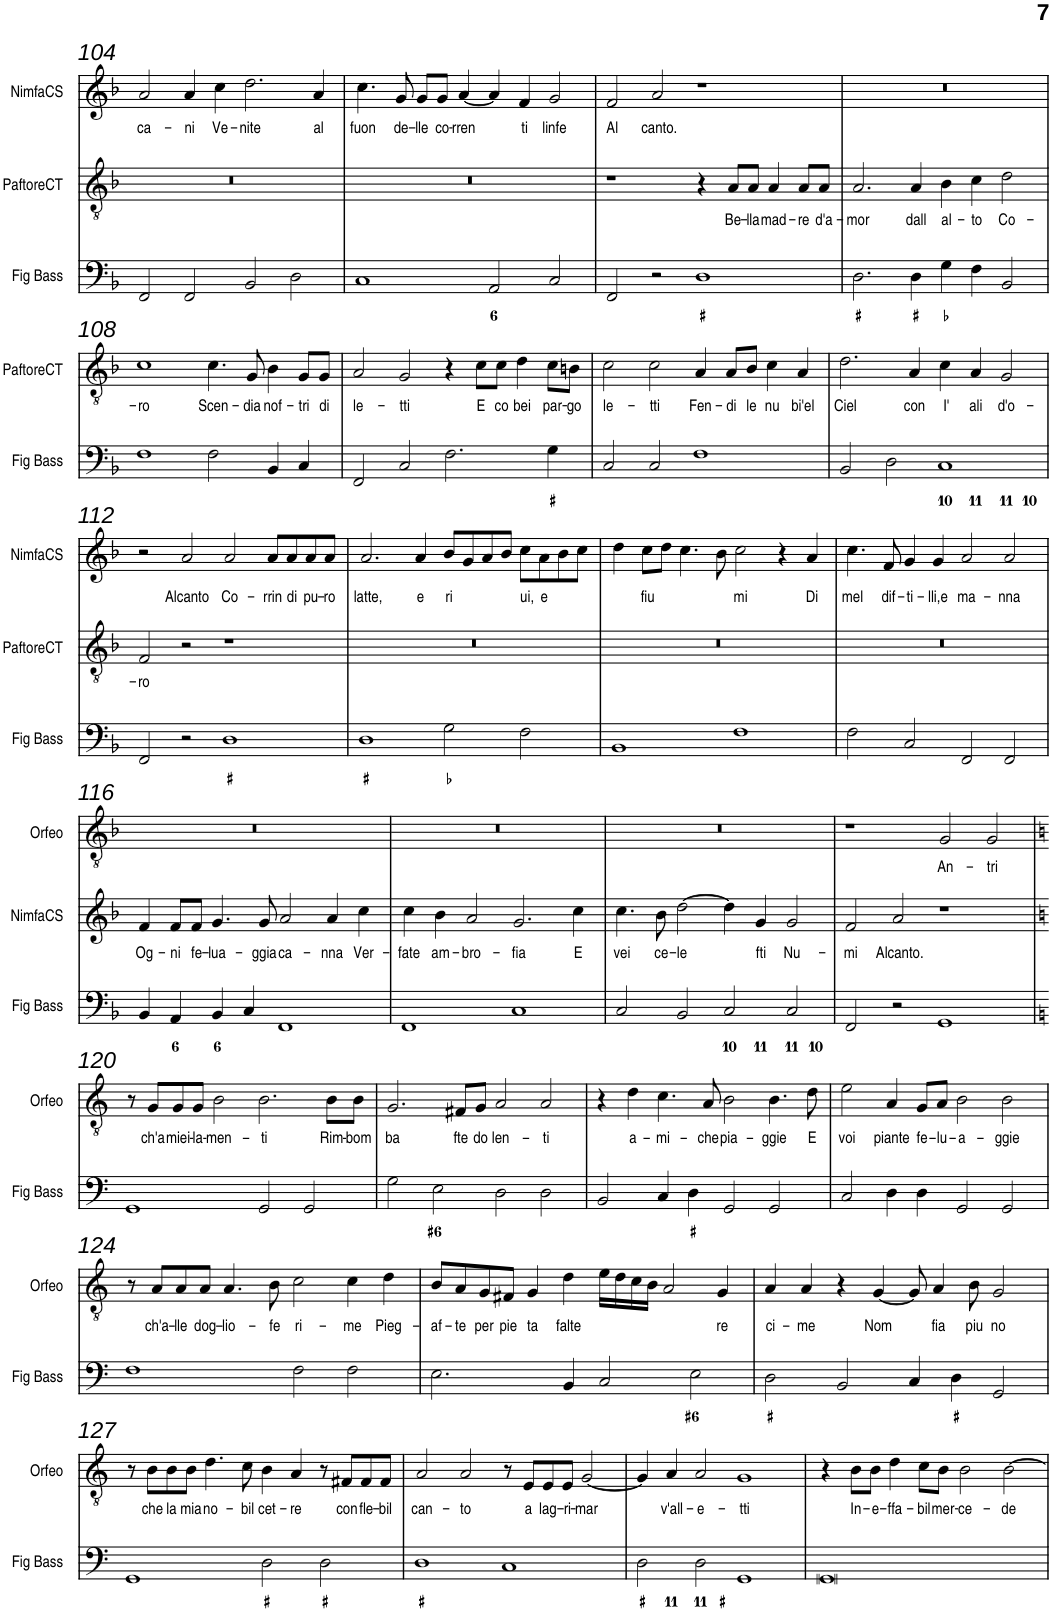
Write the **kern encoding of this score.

**kern	**kern	**text	**kern	**text	**kern	**text
*part4	*part3	*part3	*part2	*part2	*part1	*part1
*staff4	*staff3	*staff3	*staff2	*staff2	*staff1	*staff1
*I"Fig Bass	*I"Paftore del Coro	*	*I"Nimfa del Coro	*	*I"Orfeo	*
*I'Fig Bass	*	*	*	*	*I'Orfeo	*
!!LO:PB:g=z
*clefF4	*clefGv2	*	*clefG2	*	*clefGv2	*
*k[b-]	*k[b-]	*	*k[b-]	*	*k[b-]	*
*M4/2	*M4/2	*	*M4/2	*	*M4/2	*
=104	=104	=104	=104	=104	=104	=104
!	!	!	!	!LO:LY:b	!	!
2FF/	0r	.	2a/	ca-	0r	.
!	!	!	!	!LO:LY:b	!	!
2FF/	.	.	4a/	-ni	.	.
!	!	!	!	!LO:LY:b	!	!
.	.	.	4cc\	Ve-	.	.
!	!	!	!	!LO:LY:b	!	!
2BB-/	.	.	2.dd\	-nite	.	.
2D\	.	.	.	.	.	.
!	!	!	!	!LO:LY:b	!	!
.	.	.	4a/	al	.	.
=105	=105	=105	=105	=105	=105	=105
!	!	!	!	!LO:LY:b	!	!
1C	0r	.	4.cc\	fuon	0r	.
!	!	!	!	!LO:LY:b	!	!
.	.	.	8g/	de-	.	.
!	!	!	!	!LO:LY:b	!	!
.	.	.	8g/L	-lle	.	.
!	!	!	!	!LO:LY:b	!	!
.	.	.	8g/J	co-	.	.
!	!	!	!	!LO:LY:b	!	!
.	.	.	[4a/	-rren	.	.
2AA/	.	.	4a/]	.	.	.
!	!	!	!	!LO:LY:b	!	!
.	.	.	4f/	ti	.	.
!	!	!	!	!LO:LY:b	!	!
2C/	.	.	2g/	linfe	.	.
=106	=106	=106	=106	=106	=106	=106
!	!	!	!	!LO:LY:b	!	!
2FF/	1r	.	2f/	Al	0r	.
!	!	!	!	!LO:LY:b	!	!
2r	.	.	2a/	canto.	.	.
1D	4r	.	1r	.	.	.
!	!	!LO:LY:b	!	!	!	!
.	8A/L	Be-	.	.	.	.
!	!	!LO:LY:b	!	!	!	!
.	8A/J	-lla	.	.	.	.
!	!	!LO:LY:b	!	!	!	!
.	4A/	mad-	.	.	.	.
!	!	!LO:LY:b	!	!	!	!
.	8A/L	-re	.	.	.	.
!	!	!LO:LY:b	!	!	!	!
.	8A/J	d'a-	.	.	.	.
=107	=107	=107	=107	=107	=107	=107
!	!	!LO:LY:b	!	!	!	!
2.D\	2.A/	-mor	0r	.	0r	.
!	!	!LO:LY:b	!	!	!	!
4D\	4A/	dall	.	.	.	.
!	!	!LO:LY:b	!	!	!	!
4G\	4B-\	al-	.	.	.	.
!	!	!LO:LY:b	!	!	!	!
4F\	4c\	-to	.	.	.	.
!	!	!LO:LY:b	!	!	!	!
2BB-/	2d\	Co-	.	.	.	.
!!LO:LB:g=z
=108	=108	=108	=108	=108	=108	=108
!	!	!LO:LY:b	!	!	!	!
1F	1c	-ro	0r	.	0r	.
!	!	!LO:LY:b	!	!	!	!
2F\	4.c\	Scen-	.	.	.	.
!	!	!LO:LY:b	!	!	!	!
.	8G/	-dia	.	.	.	.
!	!	!LO:LY:b	!	!	!	!
4BB-/	4B-\	nof-	.	.	.	.
!	!	!LO:LY:b	!	!	!	!
4C/	8G/L	-tri	.	.	.	.
!	!	!LO:LY:b	!	!	!	!
.	8G/J	di	.	.	.	.
=109	=109	=109	=109	=109	=109	=109
!	!	!LO:LY:b	!	!	!	!
2FF/	2A/	le-	0r	.	0r	.
!	!	!LO:LY:b	!	!	!	!
2C/	2G/	-tti	.	.	.	.
2.F\	4r	.	.	.	.	.
!	!	!LO:LY:b	!	!	!	!
.	8c\L	E	.	.	.	.
!	!	!LO:LY:b	!	!	!	!
.	8c\J	co	.	.	.	.
!	!	!LO:LY:b	!	!	!	!
.	4d\	bei	.	.	.	.
!	!	!LO:LY:b	!	!	!	!
4G\	8c\L	par-	.	.	.	.
!	!	!LO:LY:b	!	!	!	!
.	8Bn\J	-go	.	.	.	.
=110	=110	=110	=110	=110	=110	=110
!	!	!LO:LY:b	!	!	!	!
2C/	2c\	le-	0r	.	0r	.
!	!	!LO:LY:b	!	!	!	!
2C/	2c\	-tti	.	.	.	.
!	!	!LO:LY:b	!	!	!	!
1F	4A/	Fen-	.	.	.	.
!	!	!LO:LY:b	!	!	!	!
.	8A/L	-di	.	.	.	.
!	!	!LO:LY:b	!	!	!	!
.	8B-/J	le	.	.	.	.
!	!	!LO:LY:b	!	!	!	!
.	4c\	nu	.	.	.	.
!	!	!LO:LY:b	!	!	!	!
.	4A/	bi'el	.	.	.	.
=111	=111	=111	=111	=111	=111	=111
!	!	!LO:LY:b	!	!	!	!
2BB-/	2.d\	Ciel	0r	.	0r	.
2D\	.	.	.	.	.	.
!	!	!LO:LY:b	!	!	!	!
.	4A/	con	.	.	.	.
!	!	!LO:LY:b	!	!	!	!
1C	4c\	I'	.	.	.	.
!	!	!LO:LY:b	!	!	!	!
.	4A/	ali	.	.	.	.
!	!	!LO:LY:b	!	!	!	!
.	2G/	d'o-	.	.	.	.
!!LO:LB:g=z
=112	=112	=112	=112	=112	=112	=112
!	!	!LO:LY:b	!	!	!	!
2FF/	2F/	-ro	2r	.	0r	.
!	!	!	!	!LO:LY:b	!	!
2r	2r	.	2a/	Alcanto	.	.
!	!	!	!	!LO:LY:b	!	!
1D	1r	.	2a/	Co-	.	.
!	!	!	!	!LO:LY:b	!	!
.	.	.	8a/L	-rrin	.	.
!	!	!	!	!LO:LY:b	!	!
.	.	.	8a/	di	.	.
!	!	!	!	!LO:LY:b	!	!
.	.	.	8a/	pu-	.	.
!	!	!	!	!LO:LY:b	!	!
.	.	.	8a/J	-ro	.	.
=113	=113	=113	=113	=113	=113	=113
!	!	!	!	!LO:LY:b	!	!
1D	0r	.	2.a/	latte,	0r	.
!	!	!	!	!LO:LY:b	!	!
.	.	.	4a/	e	.	.
!	!	!	!	!LO:LY:b	!	!
2G\	.	.	8b-/L	ri	.	.
.	.	.	8g/	.	.	.
.	.	.	8a/	.	.	.
.	.	.	8b-/J	.	.	.
!	!	!	!	!LO:LY:b	!	!
2F\	.	.	8cc\L	ui,	.	.
!	!	!	!	!LO:LY:b	!	!
.	.	.	8a\	e	.	.
.	.	.	8b-\	.	.	.
.	.	.	8cc\J	.	.	.
=114	=114	=114	=114	=114	=114	=114
1BB-	0r	.	4dd\	.	0r	.
!	!	!	!	!LO:LY:b	!	!
.	.	.	8cc\L	fiu	.	.
.	.	.	8dd\J	.	.	.
.	.	.	4.cc\	.	.	.
.	.	.	8b-\	.	.	.
!	!	!	!	!LO:LY:b	!	!
1F	.	.	2cc\	mi	.	.
.	.	.	4r	.	.	.
!	!	!	!	!LO:LY:b	!	!
.	.	.	4a/	Di	.	.
=115	=115	=115	=115	=115	=115	=115
!	!	!	!	!LO:LY:b	!	!
2F\	0r	.	4.cc\	mel	0r	.
!	!	!	!	!LO:LY:b	!	!
.	.	.	8f/	dif-	.	.
!	!	!	!	!LO:LY:b	!	!
2C/	.	.	4g/	-ti-	.	.
!	!	!	!	!LO:LY:b	!	!
.	.	.	4g/	-lli,e	.	.
!	!	!	!	!LO:LY:b	!	!
2FF/	.	.	2a/	ma-	.	.
!	!	!	!	!LO:LY:b	!	!
2FF/	.	.	2a/	-nna	.	.
!!LO:LB:g=z
=116	=116	=116	=116	=116	=116	=116
!	!	!	!	!LO:LY:b	!	!
4BB-/	0r	.	4f/	Og-	0r	.
!	!	!	!	!LO:LY:b	!	!
4AA/	.	.	8f/L	-ni	.	.
!	!	!	!	!LO:LY:b	!	!
.	.	.	8f/J	fe-	.	.
!	!	!	!	!LO:LY:b	!	!
4BB-/	.	.	4.g/	-lua-	.	.
4C/	.	.	.	.	.	.
!	!	!	!	!LO:LY:b	!	!
.	.	.	8g/	-ggia	.	.
!	!	!	!	!LO:LY:b	!	!
1FF	.	.	2a/	ca-	.	.
!	!	!	!	!LO:LY:b	!	!
.	.	.	4a/	-nna	.	.
!	!	!	!	!LO:LY:b	!	!
.	.	.	4cc\	Ver-	.	.
=117	=117	=117	=117	=117	=117	=117
!	!	!	!	!LO:LY:b	!	!
1FF	0r	.	4cc\	-fate	0r	.
!	!	!	!	!LO:LY:b	!	!
.	.	.	4b-\	am-	.	.
!	!	!	!	!LO:LY:b	!	!
.	.	.	2a/	-bro-	.	.
!	!	!	!	!LO:LY:b	!	!
1C	.	.	2.g/	-fia	.	.
!	!	!	!	!LO:LY:b	!	!
.	.	.	4cc\	E	.	.
=118	=118	=118	=118	=118	=118	=118
!	!	!	!	!LO:LY:b	!	!
2C/	0r	.	4.cc\	vei	0r	.
!	!	!	!	!LO:LY:b	!	!
.	.	.	8b-\	ce-	.	.
!	!	!	!	!LO:LY:b	!	!
2BB-/	.	.	[2dd\	-le	.	.
2C/	.	.	4dd\]	.	.	.
!	!	!	!	!LO:LY:b	!	!
.	.	.	4g/	fti	.	.
!	!	!	!	!LO:LY:b	!	!
2C/	.	.	2g/	Nu-	.	.
=119	=119	=119	=119	=119	=119	=119
!	!	!	!	!LO:LY:b	!	!
2FF/	0r	.	2f/	-mi	1r	.
!	!	!	!	!LO:LY:b	!	!
2r	.	.	2a/	Alcanto.	.	.
!	!	!	!	!	!	!LO:LY:b
1GG	.	.	1r	.	2G/	An-
!	!	!	!	!	!	!LO:LY:b
.	.	.	.	.	2G/	-tri
!!LO:LB:g=z
=120	=120	=120	=120	=120	=120	=120
*k[]	*k[]	*	*k[]	*	*k[]	*
1GG	0r	.	0r	.	8r	.
!	!	!	!	!	!	!LO:LY:b
.	.	.	.	.	8G/L	ch'a
!	!	!	!	!	!	!LO:LY:b
.	.	.	.	.	8G/	miei-
!	!	!	!	!	!	!LO:LY:b
.	.	.	.	.	8G/J	-la-
!	!	!	!	!	!	!LO:LY:b
.	.	.	.	.	2B\	-men-
!	!	!	!	!	!	!LO:LY:b
2GG/	.	.	.	.	2.B\	-ti
2GG/	.	.	.	.	.	.
!	!	!	!	!	!	!LO:LY:b
.	.	.	.	.	8B\L	Rim-
!	!	!	!	!	!	!LO:LY:b
.	.	.	.	.	8B\J	-bom
=121	=121	=121	=121	=121	=121	=121
!	!	!	!	!	!	!LO:LY:b
2G\	0r	.	0r	.	2.G/	ba
2E\	.	.	.	.	.	.
!	!	!	!	!	!	!LO:LY:b
.	.	.	.	.	8F#X/L	fte
!	!	!	!	!	!	!LO:LY:b
.	.	.	.	.	8G/J	do
!	!	!	!	!	!	!LO:LY:b
2D\	.	.	.	.	2A/	len-
!	!	!	!	!	!	!LO:LY:b
2D\	.	.	.	.	2A/	-ti
=122	=122	=122	=122	=122	=122	=122
2BB/	0r	.	0r	.	4r	.
!	!	!	!	!	!	!LO:LY:b
.	.	.	.	.	4d\	a-
!	!	!	!	!	!	!LO:LY:b
4C/	.	.	.	.	4.c\	-mi-
4D\	.	.	.	.	.	.
!	!	!	!	!	!	!LO:LY:b
.	.	.	.	.	8A/	-che
!	!	!	!	!	!	!LO:LY:b
2GG/	.	.	.	.	2B\	pia-
!	!	!	!	!	!	!LO:LY:b
2GG/	.	.	.	.	4.B\	-ggie
!	!	!	!	!	!	!LO:LY:b
.	.	.	.	.	8d\	E
=123	=123	=123	=123	=123	=123	=123
!	!	!	!	!	!	!LO:LY:b
2C/	0r	.	0r	.	2e\	voi
!	!	!	!	!	!	!LO:LY:b
4D\	.	.	.	.	4A/	piante
!	!	!	!	!	!	!LO:LY:b
4D\	.	.	.	.	8G/L	fe-
!	!	!	!	!	!	!LO:LY:b
.	.	.	.	.	8A/J	-lu-
!	!	!	!	!	!	!LO:LY:b
2GG/	.	.	.	.	2B\	-a-
!	!	!	!	!	!	!LO:LY:b
2GG/	.	.	.	.	2B\	-ggie
!!LO:LB:g=z
=124	=124	=124	=124	=124	=124	=124
1F	0r	.	0r	.	8r	.
!	!	!	!	!	!	!LO:LY:b
.	.	.	.	.	8A/L	ch'a-
!	!	!	!	!	!	!LO:LY:b
.	.	.	.	.	8A/	-lle
!	!	!	!	!	!	!LO:LY:b
.	.	.	.	.	8A/J	dog-
!	!	!	!	!	!	!LO:LY:b
.	.	.	.	.	4.A/	-lio-
!	!	!	!	!	!	!LO:LY:b
.	.	.	.	.	8B\	-fe
!	!	!	!	!	!	!LO:LY:b
2F\	.	.	.	.	2c\	ri-
!	!	!	!	!	!	!LO:LY:b
2F\	.	.	.	.	4c\	-me
!	!	!	!	!	!	!LO:LY:b
.	.	.	.	.	4d\	Pieg-
=125	=125	=125	=125	=125	=125	=125
!	!	!	!	!	!	!LO:LY:b
2.E\	0r	.	0r	.	8B/L	-af-
!	!	!	!	!	!	!LO:LY:b
.	.	.	.	.	8A/	-te
!	!	!	!	!	!	!LO:LY:b
.	.	.	.	.	8G/	per
!	!	!	!	!	!	!LO:LY:b
.	.	.	.	.	8F#X/J	pie
!	!	!	!	!	!	!LO:LY:b
.	.	.	.	.	4G/	ta
!	!	!	!	!	!	!LO:LY:b
4BB/	.	.	.	.	4d\	falte
2C/	.	.	.	.	16e\LL	.
.	.	.	.	.	16d\	.
.	.	.	.	.	16c\	.
.	.	.	.	.	16B\JJ	.
.	.	.	.	.	2A/	.
2E\	.	.	.	.	.	.
!	!	!	!	!	!	!LO:LY:b
.	.	.	.	.	4G/	re
=126	=126	=126	=126	=126	=126	=126
!	!	!	!	!	!	!LO:LY:b
2D\	0r	.	0r	.	4A/	ci-
!	!	!	!	!	!	!LO:LY:b
.	.	.	.	.	4A/	-me
2BB/	.	.	.	.	4r	.
!	!	!	!	!	!	!LO:LY:b
.	.	.	.	.	[4G/	Nom
4C/	.	.	.	.	8G/]	.
!	!	!	!	!	!	!LO:LY:b
.	.	.	.	.	4A/	fia
4D\	.	.	.	.	.	.
!	!	!	!	!	!	!LO:LY:b
.	.	.	.	.	8B\	piu
!	!	!	!	!	!	!LO:LY:b
2GG/	.	.	.	.	2G/	no
!!LO:LB:g=z
=127	=127	=127	=127	=127	=127	=127
1GG	0r	.	0r	.	8r	.
!	!	!	!	!	!	!LO:LY:b
.	.	.	.	.	8B\L	che
!	!	!	!	!	!	!LO:LY:b
.	.	.	.	.	8B\	la
!	!	!	!	!	!	!LO:LY:b
.	.	.	.	.	8B\J	mia
!	!	!	!	!	!	!LO:LY:b
.	.	.	.	.	4.d\	no-
!	!	!	!	!	!	!LO:LY:b
.	.	.	.	.	8c\	-bil
!	!	!	!	!	!	!LO:LY:b
2D\	.	.	.	.	4B\	cet-
!	!	!	!	!	!	!LO:LY:b
.	.	.	.	.	4A/	-re
2D\	.	.	.	.	8r	.
!	!	!	!	!	!	!LO:LY:b
.	.	.	.	.	8F#X/L	con
!	!	!	!	!	!	!LO:LY:b
.	.	.	.	.	8F#/	fle-
!	!	!	!	!	!	!LO:LY:b
.	.	.	.	.	8F#/J	-bil
=128	=128	=128	=128	=128	=128	=128
!	!	!	!	!	!	!LO:LY:b
1D	0r	.	0r	.	2A/	can-
!	!	!	!	!	!	!LO:LY:b
.	.	.	.	.	2A/	-to
1C	.	.	.	.	8r	.
!	!	!	!	!	!	!LO:LY:b
.	.	.	.	.	8E/L	a
!	!	!	!	!	!	!LO:LY:b
.	.	.	.	.	8E/	lag-
!	!	!	!	!	!	!LO:LY:b
.	.	.	.	.	8E/J	-ri-
!	!	!	!	!	!	!LO:LY:b
.	.	.	.	.	[2G/	-mar
=129	=129	=129	=129	=129	=129	=129
2D\	0r	.	0r	.	4G/]	.
!	!	!	!	!	!	!LO:LY:b
.	.	.	.	.	4A/	v'all-
!	!	!	!	!	!	!LO:LY:b
2D\	.	.	.	.	2A/	-e-
!	!	!	!	!	!	!LO:LY:b
1GG	.	.	.	.	1G	-tti
=130	=130	=130	=130	=130	=130	=130
0GG	0r	.	0r	.	4r	.
!	!	!	!	!	!	!LO:LY:b
.	.	.	.	.	8B\L	In-
!	!	!	!	!	!	!LO:LY:b
.	.	.	.	.	8B\J	-e-
!	!	!	!	!	!	!LO:LY:b
.	.	.	.	.	4d\	-ffa-
!	!	!	!	!	!	!LO:LY:b
.	.	.	.	.	8c\L	-bil
!	!	!	!	!	!	!LO:LY:b
.	.	.	.	.	8B\J	mer-
!	!	!	!	!	!	!LO:LY:b
.	.	.	.	.	2B\	-ce-
!	!	!	!	!	!	!LO:LY:b
.	.	.	.	.	[2B\	-de
=	=	=	=	=	=	=
*-	*-	*-	*-	*-	*-	*-
